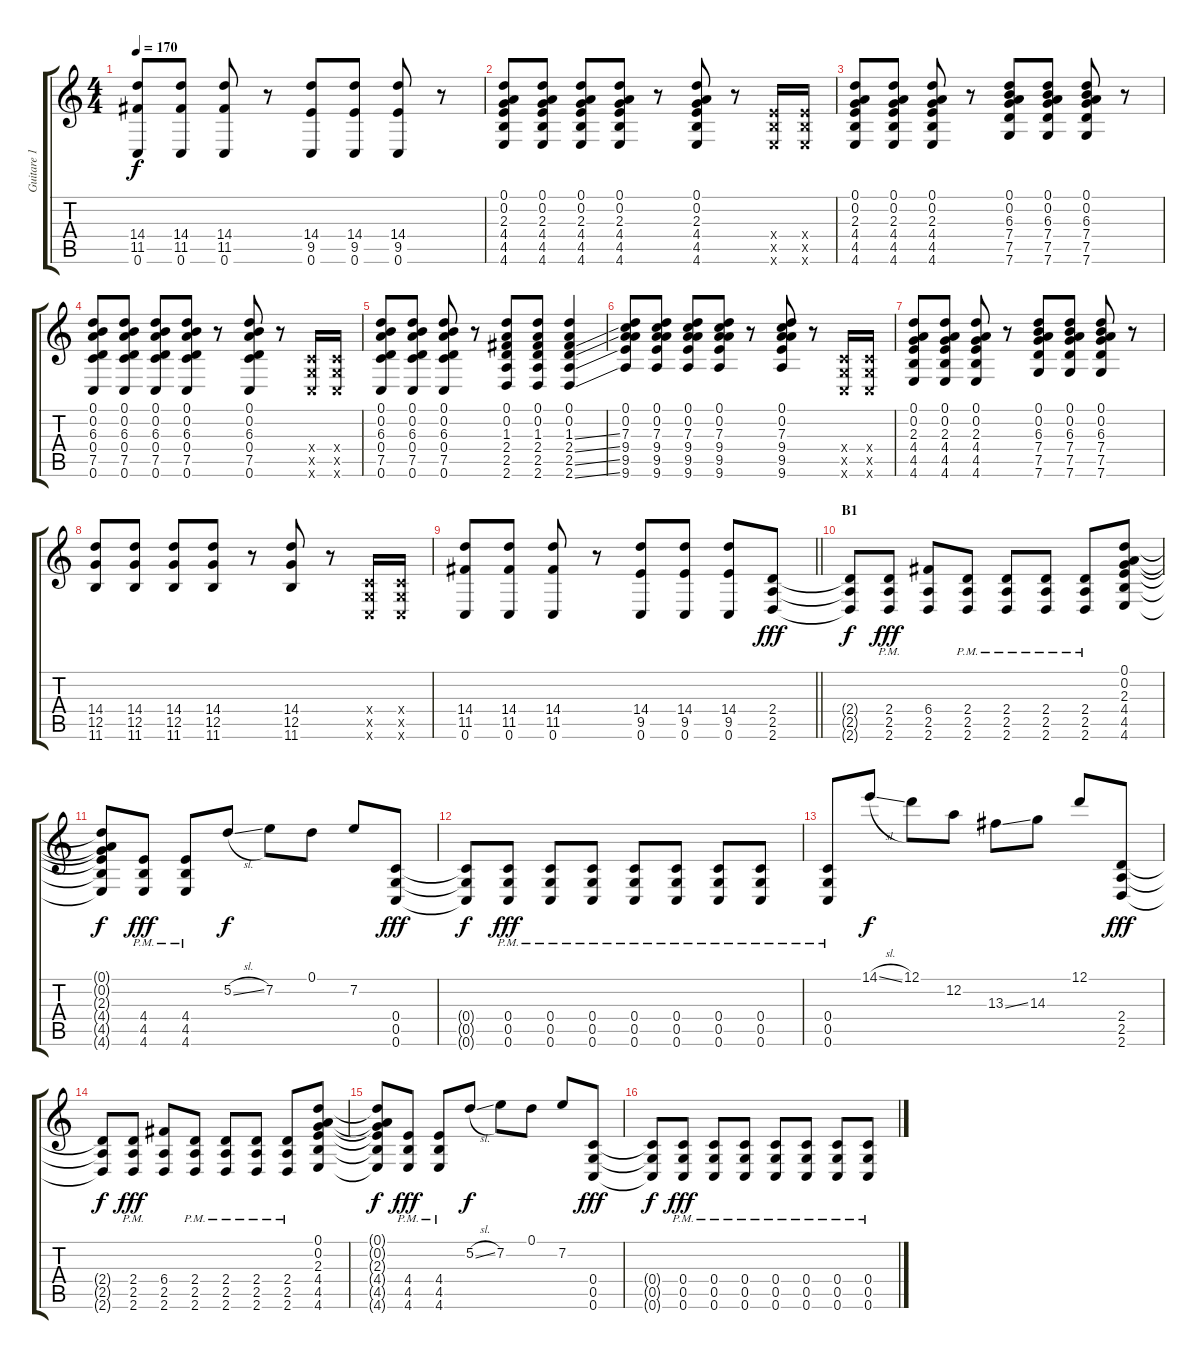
\track ("Guitare 1" "Guitare 1") {instrument overdrivenguitar}
\staff {score tabs}
\tuning (D4 A3 F3 C3 G2 C2) {hide}
\ts (4 4)
\tempo 170
\clef g2
\ks c
(14.4 11.5 0.6).8{dy f} (14.4 11.5 0.6).8 (14.4 11.5 0.6).8 r.8 (14.4 9.5 0.6).8 (14.4 9.5 0.6).8 (14.4 9.5 0.6).8 r.8 |
(0.1 0.2 2.3 4.4 4.5 4.6).8 (0.1 0.2 2.3 4.4 4.5 4.6).8 (0.1 0.2 2.3 4.4 4.5 4.6).8 (0.1 0.2 2.3 4.4 4.5 4.6).8 r.8 (0.1 0.2 2.3 4.4 4.5 4.6).8 r.8 (4.4{x} 4.5{x} 4.6{x}).16 (4.4{x} 4.5{x} 4.6{x}).16 |
(0.1 0.2 2.3 4.4 4.5 4.6).8 (0.1 0.2 2.3 4.4 4.5 4.6).8 (0.1 0.2 2.3 4.4 4.5 4.6).8 r.8 (0.1 0.2 6.3 7.4 7.5 7.6).8 (0.1 0.2 6.3 7.4 7.5 7.6).8 (0.1 0.2 6.3 7.4 7.5 7.6).8 r.8 |
(0.1 0.2 6.3 0.4 7.5 0.6).8 (0.1 0.2 6.3 0.4 7.5 0.6).8 (0.1 0.2 6.3 0.4 7.5 0.6).8 (0.1 0.2 6.3 0.4 7.5 0.6).8 r.8 (0.1 0.2 6.3 0.4 7.5 0.6).8 r.8 (0.4{x} 0.5{x} 0.6{x}).16 (0.4{x} 0.5{x} 0.6{x}).16 |
(0.1 0.2 6.3 0.4 7.5 0.6).8 (0.1 0.2 6.3 0.4 7.5 0.6).8 (0.1 0.2 6.3 0.4 7.5 0.6).8 r.8 (0.1 0.2 1.3 2.4 2.5 2.6).8 (0.1 0.2 1.3 2.4 2.5 2.6).8 (0.1 0.2 1.3{ss} 2.4{ss} 2.5{ss} 2.6{ss}).4 |
(0.1 0.2 7.3 9.4 9.5 9.6).8 (0.1 0.2 7.3 9.4 9.5 9.6).8 (0.1 0.2 7.3 9.4 9.5 9.6).8 (0.1 0.2 7.3 9.4 9.5 9.6).8 r.8 (0.1 0.2 7.3 9.4 9.5 9.6).8 r.8 (0.4{x} 0.5{x} 0.6{x}).16 (0.4{x} 0.5{x} 0.6{x}).16 |
(0.1 0.2 2.3 4.4 4.5 4.6).8 (0.1 0.2 2.3 4.4 4.5 4.6).8 (0.1 0.2 2.3 4.4 4.5 4.6).8 r.8 (0.1 0.2 6.3 7.4 7.5 7.6).8 (0.1 0.2 6.3 7.4 7.5 7.6).8 (0.1 0.2 6.3 7.4 7.5 7.6).8 r.8 |
(14.4 12.5 11.6).8 (14.4 12.5 11.6).8 (14.4 12.5 11.6).8 (14.4 12.5 11.6).8 r.8 (14.4 12.5 11.6).8 r.8 (0.4{x} 0.5{x} 0.6{x}).16 (0.4{x} 0.5{x} 0.6{x}).16 |
\barLineRight lightlight
(14.4 11.5 0.6).8 (14.4 11.5 0.6).8 (14.4 11.5 0.6).8 r.8 (14.4 9.5 0.6).8 (14.4 9.5 0.6).8 (14.4 9.5 0.6).8 (2.4 2.5 2.6).8{dy fff} |
\section ("" "B1")
(2.4{t} 2.5{t} 2.6{t}).8{dy f} (2.4{pm} 2.5{pm} 2.6{pm}).8{dy fff} (6.4 2.5 2.6).8 (2.4{pm} 2.5{pm} 2.6{pm}).8 (2.4{pm} 2.5{pm} 2.6{pm}).8 (2.4{pm} 2.5{pm} 2.6{pm}).8 (2.4{pm} 2.5{pm} 2.6{pm}).8 (0.1 0.2 2.3 4.4 4.5 4.6).8 |
(0.1{t} 0.2{t} 2.3{t} 4.4{t} 4.5{t} 4.6{t}).8{dy f} (4.4{pm} 4.5{pm} 4.6{pm}).8{dy fff} (4.4{pm} 4.5{pm} 4.6{pm}).8 5.2{sl}.8{dy f} 7.2.8 0.1.8 7.2.8 (0.4 0.5 0.6).8{dy fff} |
(0.4{t} 0.5{t} 0.6{t}).8{dy f} (0.4{pm} 0.5{pm} 0.6{pm}).8{dy fff} (0.4{pm} 0.5{pm} 0.6{pm}).8 (0.4{pm} 0.5{pm} 0.6{pm}).8 (0.4{pm} 0.5{pm} 0.6{pm}).8 (0.4{pm} 0.5{pm} 0.6{pm}).8 (0.4{pm} 0.5{pm} 0.6{pm}).8 (0.4{pm} 0.5{pm} 0.6{pm}).8 |
(0.4{pm} 0.5{pm} 0.6{pm}).8 14.1{sl}.8{dy f} 12.1.8 12.2.8 13.3{ss}.8 14.3.8 12.1.8 (2.4 2.5 2.6).8{dy fff} |
(2.4{t} 2.5{t} 2.6{t}).8{dy f} (2.4{pm} 2.5{pm} 2.6{pm}).8{dy fff} (6.4 2.5 2.6).8 (2.4{pm} 2.5{pm} 2.6{pm}).8 (2.4{pm} 2.5{pm} 2.6{pm}).8 (2.4{pm} 2.5{pm} 2.6{pm}).8 (2.4{pm} 2.5{pm} 2.6{pm}).8 (0.1 0.2 2.3 4.4 4.5 4.6).8 |
(0.1{t} 0.2{t} 2.3{t} 4.4{t} 4.5{t} 4.6{t}).8{dy f} (4.4{pm} 4.5{pm} 4.6{pm}).8{dy fff} (4.4{pm} 4.5{pm} 4.6{pm}).8 5.2{sl}.8{dy f} 7.2.8 0.1.8 7.2.8 (0.4 0.5 0.6).8{dy fff} |
(0.4{t} 0.5{t} 0.6{t}).8{dy f} (0.4{pm} 0.5{pm} 0.6{pm}).8{dy fff} (0.4{pm} 0.5{pm} 0.6{pm}).8 (0.4{pm} 0.5{pm} 0.6{pm}).8 (0.4{pm} 0.5{pm} 0.6{pm}).8 (0.4{pm} 0.5{pm} 0.6{pm}).8 (0.4{pm} 0.5{pm} 0.6{pm}).8 (0.4{pm} 0.5{pm} 0.6{pm}).8
